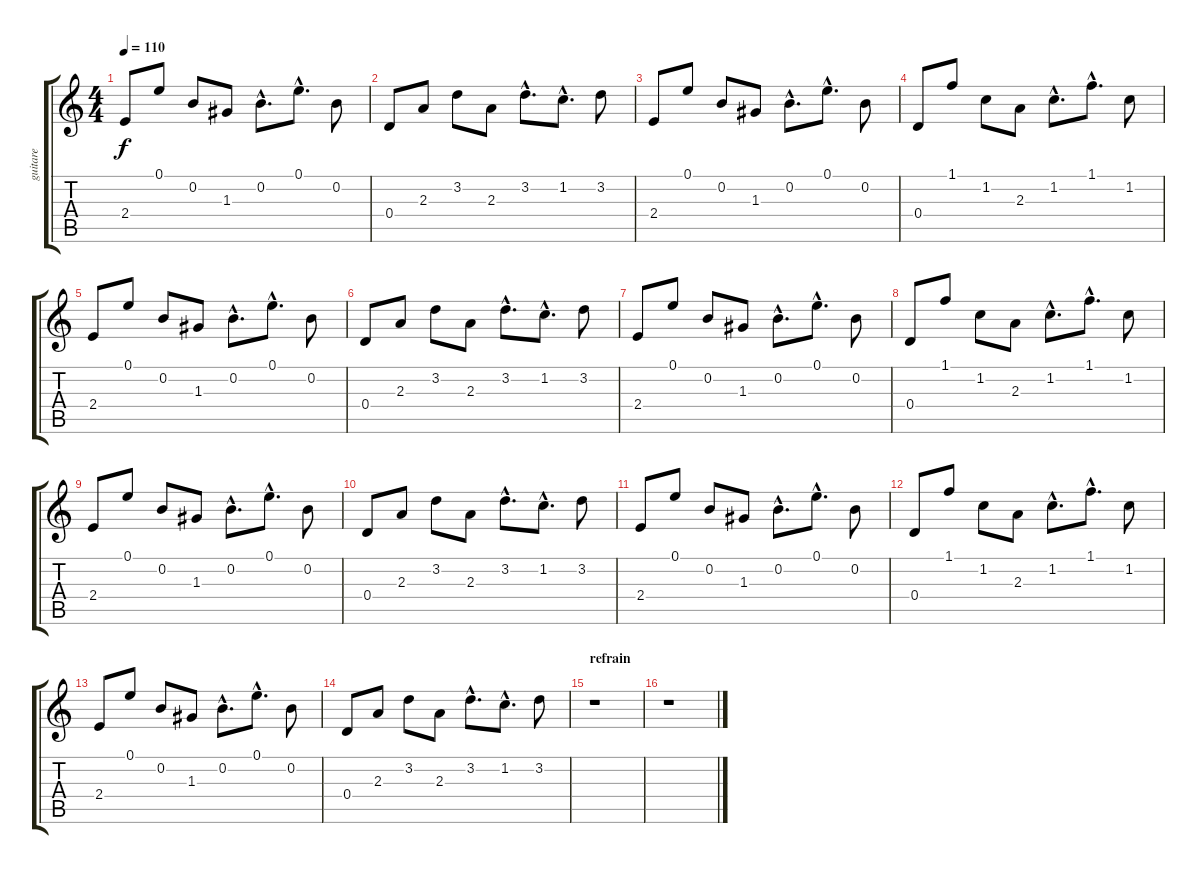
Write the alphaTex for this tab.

\track ("guitare" "guitare") {instrument acousticguitarsteel}
\staff {score tabs}
\tuning (E4 B3 G3 D3 A2 E2) {hide}
\ts (4 4)
\tempo 110
\clef g2
\ks c
2.4.8{dy f} 0.1.8 0.2.8 1.3.8 0.2{hac}.8{d} 0.1{hac}.8{d} 0.2.8 |
0.4.8 2.3.8 3.2.8 2.3.8 3.2{hac}.8{d} 1.2{hac}.8{d} 3.2.8 |
2.4.8 0.1.8 0.2.8 1.3.8 0.2{hac}.8{d} 0.1{hac}.8{d} 0.2.8 |
0.4.8 1.1.8 1.2.8 2.3.8 1.2{hac}.8{d} 1.1{hac}.8{d} 1.2.8 |
2.4.8 0.1.8 0.2.8 1.3.8 0.2{hac}.8{d} 0.1{hac}.8{d} 0.2.8 |
0.4.8 2.3.8 3.2.8 2.3.8 3.2{hac}.8{d} 1.2{hac}.8{d} 3.2.8 |
2.4.8 0.1.8 0.2.8 1.3.8 0.2{hac}.8{d} 0.1{hac}.8{d} 0.2.8 |
0.4.8 1.1.8 1.2.8 2.3.8 1.2{hac}.8{d} 1.1{hac}.8{d} 1.2.8 |
2.4.8 0.1.8 0.2.8 1.3.8 0.2{hac}.8{d} 0.1{hac}.8{d} 0.2.8 |
0.4.8 2.3.8 3.2.8 2.3.8 3.2{hac}.8{d} 1.2{hac}.8{d} 3.2.8 |
2.4.8 0.1.8 0.2.8 1.3.8 0.2{hac}.8{d} 0.1{hac}.8{d} 0.2.8 |
0.4.8 1.1.8 1.2.8 2.3.8 1.2{hac}.8{d} 1.1{hac}.8{d} 1.2.8 |
2.4.8 0.1.8 0.2.8 1.3.8 0.2{hac}.8{d} 0.1{hac}.8{d} 0.2.8 |
0.4.8 2.3.8 3.2.8 2.3.8 3.2{hac}.8{d} 1.2{hac}.8{d} 3.2.8 |
\section ("" "refrain")
r.1 |
r.1
